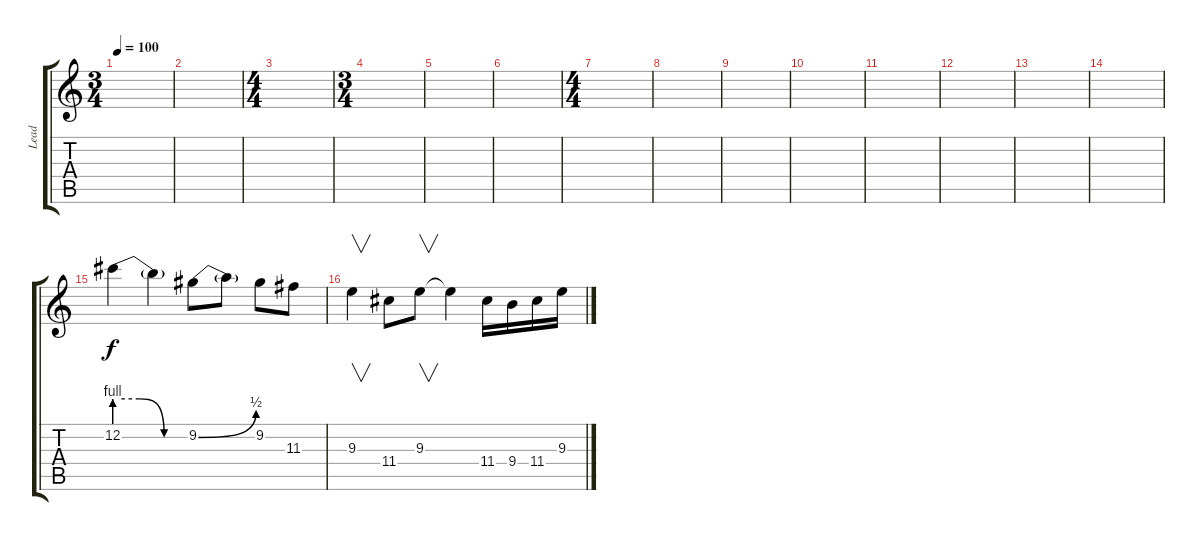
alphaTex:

\track ("Lead" "Lead") {instrument distortionguitar}
\staff {score tabs}
\tuning (E4 B3 G3 D3 A2 E2) {hide}
\ts (3 4)
\tempo 100
\clef g2
\ks c
|
|
\ts (4 4)
|
\ts (3 4)
|
|
|
\ts (4 4)
|
|
|
|
|
|
|
|
12.2{be (custom 0 4 20 4 40 0 60 0)}.4{volume 16} 12.2{t}.4 9.2{be (bend 0 0 60 2)}.8 9.2{t}.8 9.2.8 11.3.8 |
9.3.4{v} 11.4.8 9.3.8{v} 9.3{t}.4 11.4.16 9.4.16 11.4.16 9.3.16
